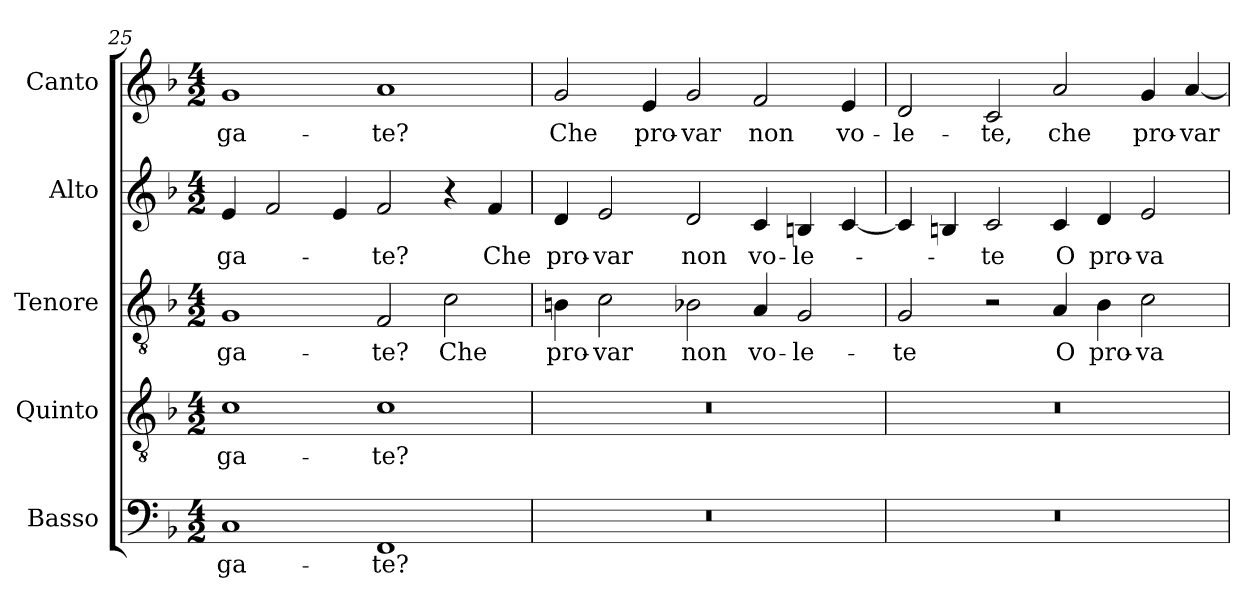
**kern	**text	**kern	**text	**kern	**text	**kern	**text	**kern	**text
*part5	*part5	*part4	*part4	*part3	*part3	*part2	*part2	*part1	*part1
*staff5	*staff5	*staff4	*staff4	*staff3	*staff3	*staff2	*staff2	*staff1	*staff1
*I"Basso	*	*I"Quinto	*	*I"Tenore	*	*I"Alto	*	*I"Canto	*
*I'B.	*	*I'Q.	*	*I'T.	*	*I'A.	*	*I'C.	*
*clefF4	*	*clefGv2	*	*clefGv2	*	*clefG2	*	*clefG2	*
*	*	*ITrd7c12	*	*ITrd7c12	*	*	*	*	*
*k[b-]	*	*k[b-]	*	*k[b-]	*	*k[b-]	*	*k[b-]	*
*F:	*	*F:	*	*F:	*	*F:	*	*F:	*
*M4/2	*	*M4/2	*	*M4/2	*	*M4/2	*	*M4/2	*
=25	=25	=25	=25	=25	=25	=25	=25	=25	=25
!	!LO:LY:b:color=#000000	!	!	!	!	!	!	!	!
!	!	!	!LO:LY:b:color=#000000	!	!	!	!	!	!
!	!	!	!	!	!LO:LY:b:color=#000000	!	!	!	!
!	!	!	!	!	!	!	!LO:LY:b:color=#000000	!	!
!	!	!	!	!	!	!	!	!	!LO:LY:b:color=#000000
1Ci	-ga-	1Ci	-ga-	1GGi	-ga-	4ei/	-ga-	1gi	-ga-
.	.	.	.	.	.	2fi/	.	.	.
.	.	.	.	.	.	4ei/	.	.	.
!	!LO:LY:b:color=#000000	!	!	!	!	!	!	!	!
!	!	!	!LO:LY:b:color=#000000	!	!	!	!	!	!
!	!	!	!	!	!LO:LY:b:color=#000000	!	!	!	!
!	!	!	!	!	!	!	!LO:LY:b:color=#000000	!	!
!	!	!	!	!	!	!	!	!	!LO:LY:b:color=#000000
1FFi	-te?	1Ci	-te?	2FFi/	-te?	2fi/	-te?	1ai	-te?
!	!	!	!	!	!LO:LY:b:color=#000000	!	!	!	!
.	.	.	.	2Ci\	Che	4r	.	.	.
!	!	!	!	!	!	!	!LO:LY:b:color=#000000	!	!
.	.	.	.	.	.	4fi/	Che	.	.
=26	=26	=26	=26	=26	=26	=26	=26	=26	=26
!LO:N:vis=1	!	!LO:N:vis=1	!	!	!	!	!	!	!
!	!	!	!	!	!LO:LY:b:color=#000000	!	!	!	!
!	!	!	!	!	!	!	!LO:LY:b:color=#000000	!	!
!	!	!	!	!	!	!	!	!	!LO:LY:b:color=#000000
0r	.	0r	.	4BBni\	pro-	4di/	pro-	2gi/	Che
!	!	!	!	!	!LO:LY:b:color=#000000	!	!	!	!
!	!	!	!	!	!	!	!LO:LY:b:color=#000000	!	!
.	.	.	.	2Ci\	-var	2ei/	-var	.	.
!	!	!	!	!	!	!	!	!	!LO:LY:b:color=#000000
.	.	.	.	.	.	.	.	4ei/	pro-
!	!	!	!	!	!LO:LY:b:color=#000000	!	!	!	!
!	!	!	!	!	!	!	!LO:LY:b:color=#000000	!	!
!	!	!	!	!	!	!	!	!	!LO:LY:b:color=#000000
.	.	.	.	2BB-i\	non	2di/	non	2gi/	-var
!	!	!	!	!	!LO:LY:b:color=#000000	!	!	!	!
!	!	!	!	!	!	!	!LO:LY:b:color=#000000	!	!
!	!	!	!	!	!	!	!	!	!LO:LY:b:color=#000000
.	.	.	.	4AAi/	vo-	4ci/	vo-	2fi/	non
!	!	!	!	!	!LO:LY:b:color=#000000	!	!	!	!
!	!	!	!	!	!	!	!LO:LY:b:color=#000000	!	!
.	.	.	.	2GGi/	-le-	4Bni/	-le-	.	.
!	!	!	!	!	!	!	!	!	!LO:LY:b:color=#000000
.	.	.	.	.	.	[<4ci/	.	4ei/	vo-
=27	=27	=27	=27	=27	=27	=27	=27	=27	=27
!LO:N:vis=1	!	!LO:N:vis=1	!	!	!	!	!	!	!
!	!	!	!	!	!LO:LY:b:color=#000000	!	!	!	!
!	!	!	!	!	!	!	!	!	!LO:LY:b:color=#000000
0r	.	0r	.	2GGi/	-te	4ci/]	.	2di/	-le-
.	.	.	.	.	.	4Bni/	.	.	.
!	!	!	!	!	!	!	!LO:LY:b:color=#000000	!	!
!	!	!	!	!	!	!	!	!	!LO:LY:b:color=#000000
.	.	.	.	2r	.	2ci/	-te	2ci/	-te,
!	!	!	!	!	!LO:LY:b:color=#000000	!	!	!	!
!	!	!	!	!	!	!	!LO:LY:b:color=#000000	!	!
!	!	!	!	!	!	!	!	!	!LO:LY:b:color=#000000
.	.	.	.	4AAi/	O	4ci/	O	2ai/	che
!	!	!	!	!	!LO:LY:b:color=#000000	!	!	!	!
!	!	!	!	!	!	!	!LO:LY:b:color=#000000	!	!
.	.	.	.	4BB-i\	pro-	4di/	pro-	.	.
!	!	!	!	!	!LO:LY:b:color=#000000	!	!	!	!
!	!	!	!	!	!	!	!LO:LY:b:color=#000000	!	!
!	!	!	!	!	!	!	!	!	!LO:LY:b:color=#000000
.	.	.	.	2Ci\	-va-	2ei/	-va-	4gi/	pro-
!	!	!	!	!	!	!	!	!	!LO:LY:b:color=#000000
.	.	.	.	.	.	.	.	[<4ai/	-var
=	=	=	=	=	=	=	=	=	=
*-	*-	*-	*-	*-	*-	*-	*-	*-	*-
